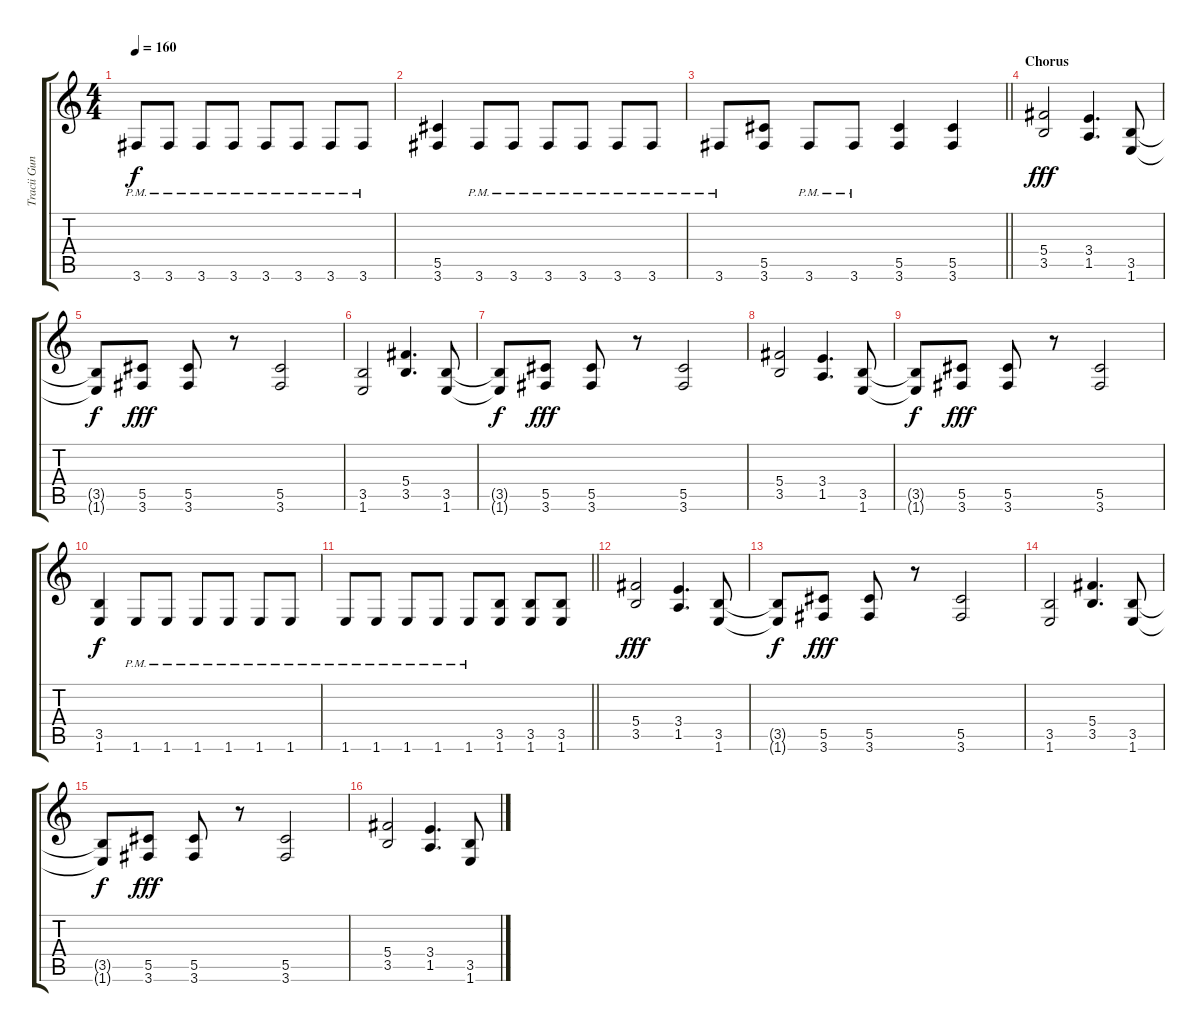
\track ("Tracii Guns" "Tracii Gun") {instrument distortionguitar}
\staff {score tabs}
\tuning (Eb4 Bb3 Gb3 Db3 Ab2 Eb2) {hide}
\ts (4 4)
\tempo 160
\clef g2
\ks c
3.6{pm}.8{dy f} 3.6{pm}.8 3.6{pm}.8 3.6{pm}.8 3.6{pm}.8 3.6{pm}.8 3.6{pm}.8 3.6{pm}.8 |
(5.5 3.6).4 3.6{pm}.8 3.6{pm}.8 3.6{pm}.8 3.6{pm}.8 3.6{pm}.8 3.6{pm}.8 |
\barLineRight lightlight
3.6{pm}.8 (5.5 3.6).8 3.6{pm}.8 3.6{pm}.8 (5.5 3.6).4 (5.5 3.6).4 |
\section ("" "Chorus")
(5.4 3.5).2{dy fff} (3.4 1.5).4{d} (3.5 1.6).8 |
(3.5{t} 1.6{t}).8{dy f} (5.5 3.6).8{dy fff} (5.5 3.6).8 r.8 (5.5 3.6).2 |
(3.5 1.6).2 (5.4 3.5).4{d} (3.5 1.6).8 |
(3.5{t} 1.6{t}).8{dy f} (5.5 3.6).8{dy fff} (5.5 3.6).8 r.8 (5.5 3.6).2 |
(5.4 3.5).2 (3.4 1.5).4{d} (3.5 1.6).8 |
(3.5{t} 1.6{t}).8{dy f} (5.5 3.6).8{dy fff} (5.5 3.6).8 r.8 (5.5 3.6).2 |
(3.5 1.6).4{dy f} 1.6{pm}.8 1.6{pm}.8 1.6{pm}.8 1.6{pm}.8 1.6{pm}.8 1.6{pm}.8 |
\barLineRight lightlight
1.6{pm}.8 1.6{pm}.8 1.6{pm}.8 1.6{pm}.8 1.6{pm}.8 (3.5 1.6).8 (3.5 1.6).8 (3.5 1.6).8 |
(5.4 3.5).2{dy fff} (3.4 1.5).4{d} (3.5 1.6).8 |
(3.5{t} 1.6{t}).8{dy f} (5.5 3.6).8{dy fff} (5.5 3.6).8 r.8 (5.5 3.6).2 |
(3.5 1.6).2 (5.4 3.5).4{d} (3.5 1.6).8 |
(3.5{t} 1.6{t}).8{dy f} (5.5 3.6).8{dy fff} (5.5 3.6).8 r.8 (5.5 3.6).2 |
(5.4 3.5).2 (3.4 1.5).4{d} (3.5 1.6).8
